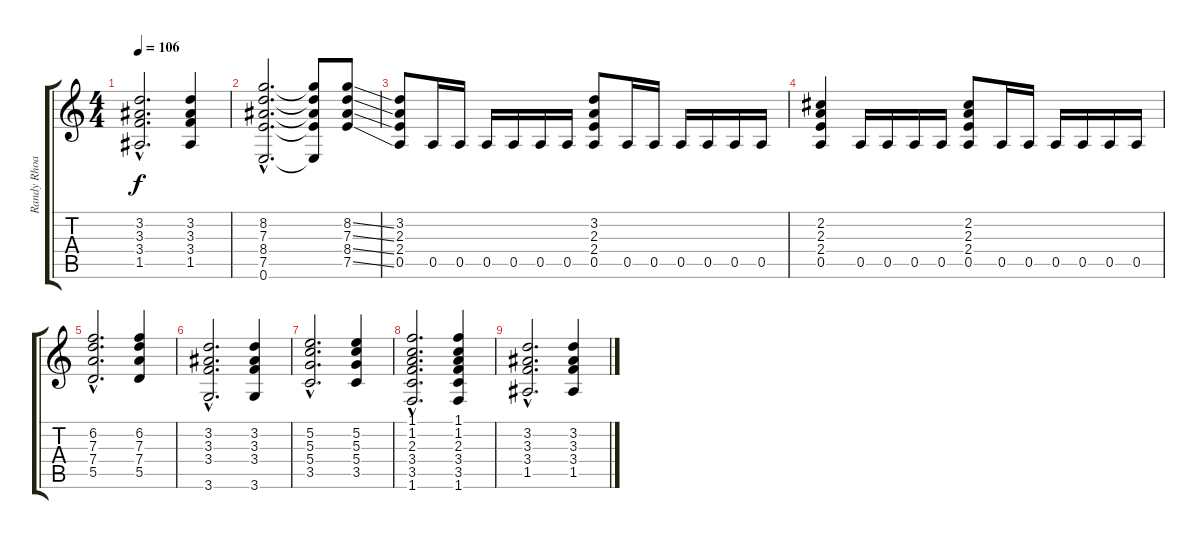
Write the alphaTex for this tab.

\track ("Randy Rhoads (Base)" "Randy Rhoa") {instrument overdrivenguitar}
\staff {score tabs}
\tuning (E4 B3 G3 D3 A2 E2) {hide}
\ts (4 4)
\tempo 106
\clef g2
\ks c
(3.2{hac} 3.3{hac} 3.4{hac} 1.5{hac}).2{d dy f} (3.2 3.3 3.4 1.5).4 |
(8.2{hac} 7.3{hac} 8.4{hac} 7.5{hac} 0.6{hac}).2{d} (8.2{t} 7.3{t} 8.4{t} 7.5{t} 0.6{t}).8 (8.2{ss} 7.3{ss} 8.4{ss} 7.5{ss}).8 |
(3.2 2.3 2.4 0.5).8 0.5.16 0.5.16 0.5.16 0.5.16 0.5.16 0.5.16 (3.2 2.3 2.4 0.5).8 0.5.16 0.5.16 0.5.16 0.5.16 0.5.16 0.5.16 |
(2.2 2.3 2.4 0.5).4{volume 9} 0.5.16 0.5.16 0.5.16 0.5.16 (2.2 2.3 2.4 0.5).8 0.5.16 0.5.16 0.5.16 0.5.16 0.5.16 0.5.16 |
(6.2{hac} 7.3{hac} 7.4{hac} 5.5{hac}).2{d} (6.2 7.3 7.4 5.5).4 |
(3.2{hac} 3.3{hac} 3.4{hac} 3.6{hac}).2{d volume 5} (3.2 3.3 3.4 3.6).4 |
(5.2{hac} 5.3{hac} 5.4{hac} 3.5{hac}).2{d} (5.2 5.3 5.4 3.5).4 |
(1.1{hac} 1.2{hac} 2.3{hac} 3.4{hac} 3.5{hac} 1.6{hac}).2{d volume 0} (1.1 1.2 2.3 3.4 3.5 1.6).4 |
(3.2{hac} 3.3{hac} 3.4{hac} 1.5{hac}).2{d} (3.2 3.3 3.4 1.5).4
